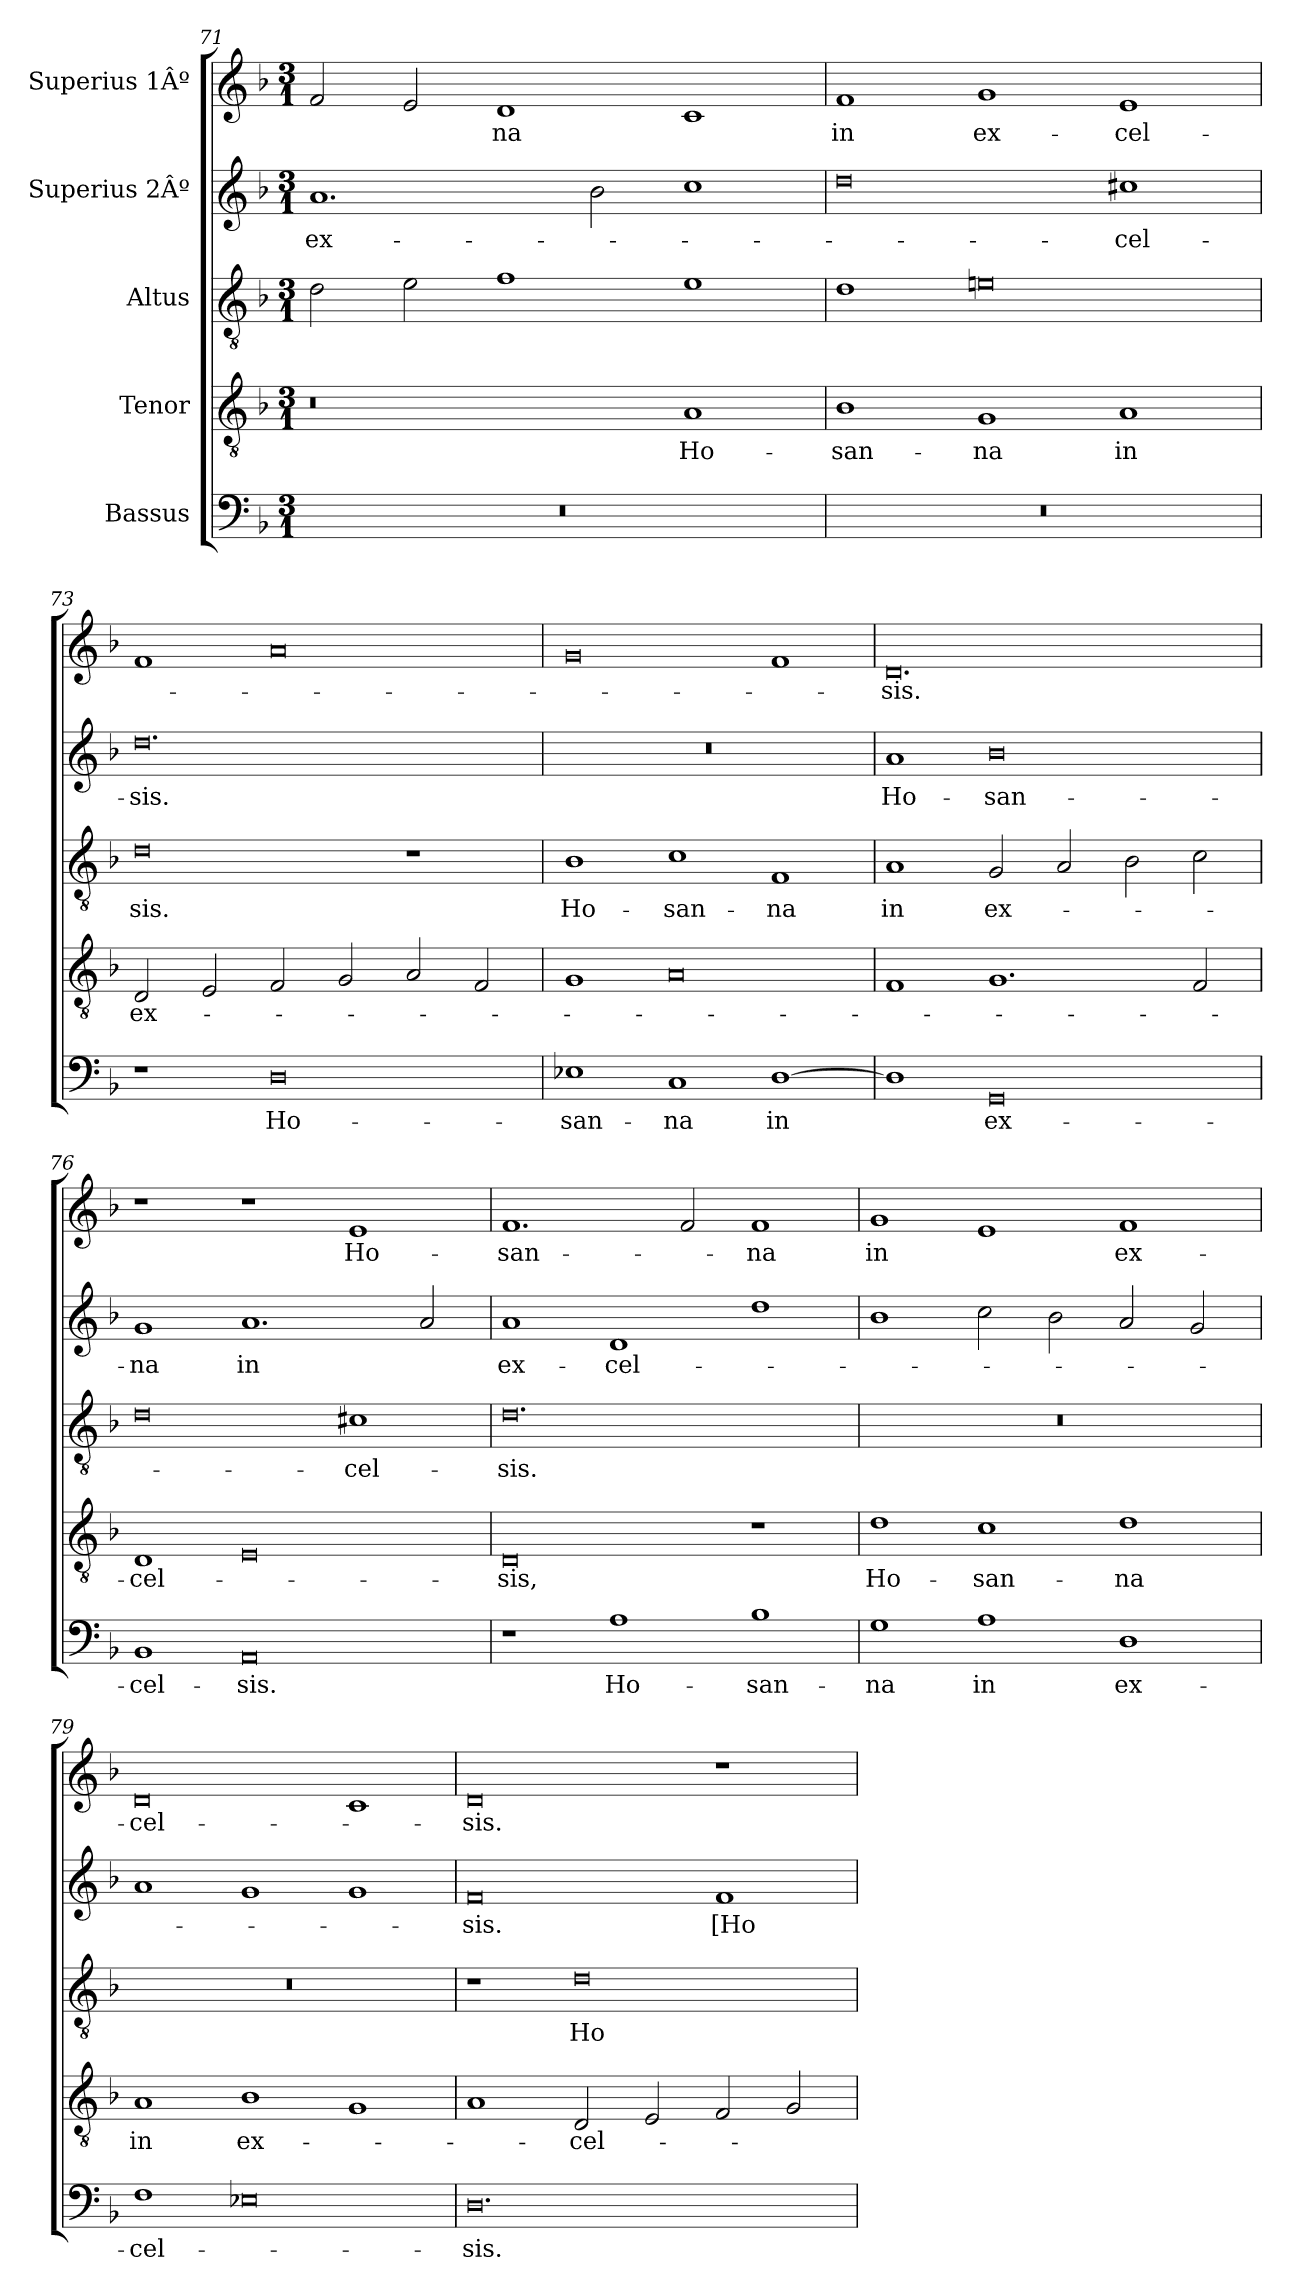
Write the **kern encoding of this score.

**kern	**text	**kern	**text	**kern	**text	**kern	**text	**kern	**text
*part5	*part5	*part4	*part4	*part3	*part3	*part2	*part2	*part1	*part1
*staff5	*staff5	*staff4	*staff4	*staff3	*staff3	*staff2	*staff2	*staff1	*staff1
*I"Bassus	*	*I"Tenor	*	*I"Altus	*	*I"Superius 2Âº	*	*I"Superius 1Âº	*
*clefF4	*	*clefGv2	*	*clefGv2	*	*clefG2	*	*clefG2	*
*k[b-]	*	*k[b-]	*	*k[b-]	*	*k[b-]	*	*k[b-]	*
*M3/1	*	*M3/1	*	*M3/1	*	*M3/1	*	*M3/1	*
=71	=71	=71	=71	=71	=71	=71	=71	=71	=71
0.r	.	0r	.	2d\	.	1.a/	ex-	2f/	.
.	.	.	.	2e\	.	.	.	2e/	.
.	.	.	.	1f\	.	.	.	1d/	-na
.	.	.	.	.	.	2b-\	.	.	.
.	.	1A/	Ho-	1e\	.	1cc\	.	1c/	.
=72	=72	=72	=72	=72	=72	=72	=72	=72	=72
0.r	.	1B-\	-san-	1d\	.	0dd\	.	1f/	in
.	.	1G/	-na	0en\	.	.	.	1g/	ex-
.	.	1A/	in	.	.	1cc#X\	-cel-	1e/	-cel-
=73	=73	=73	=73	=73	=73	=73	=73	=73	=73
1r	.	2D/	ex-	0d\	-sis.	0.dd\	-sis.	1f/	.
.	.	2E/	.	.	.	.	.	.	.
0D\	Ho-	2F/	.	.	.	.	.	0a/	.
.	.	2G/	.	.	.	.	.	.	.
.	.	2A/	.	1r	.	.	.	.	.
.	.	2F/	.	.	.	.	.	.	.
=74	=74	=74	=74	=74	=74	=74	=74	=74	=74
1E-X\	-san-	1G/	.	1B-\	Ho-	0.r	.	0g/	.
1C/	-na	0A/	.	1c\	-san-	.	.	.	.
[1D\	in	.	.	1F/	-na	.	.	1f/	.
=75	=75	=75	=75	=75	=75	=75	=75	=75	=75
1D\]	.	1F/	.	1A/	in	1a/	Ho-	0.d/	-sis.
0GG/	ex-	1.G/	.	2G/	ex-	0b-\	-san-	.	.
.	.	.	.	2A/	.	.	.	.	.
.	.	.	.	2B-\	.	.	.	.	.
.	.	2F/	.	2c\	.	.	.	.	.
=76	=76	=76	=76	=76	=76	=76	=76	=76	=76
1BB-/	-cel-	1D/	-cel-	0d\	.	1g/	-na	1r	.
0AA/	-sis.	0E/	.	.	.	1.a/	in	1r	.
.	.	.	.	1c#X\	-cel-	.	.	1e/	Ho-
.	.	.	.	.	.	2a/	.	.	.
=77	=77	=77	=77	=77	=77	=77	=77	=77	=77
1r	.	0D/	-sis,	0.d\	-sis.	1a/	ex-	1.f/	-san-
1A\	Ho-	.	.	.	.	1d/	-cel-	.	.
.	.	.	.	.	.	.	.	2f/	.
1B-\	-san-	1r	.	.	.	1dd\	.	1f/	-na
=78	=78	=78	=78	=78	=78	=78	=78	=78	=78
1G\	-na	1d\	Ho-	0.r	.	1b-\	.	1g/	in
1A\	in	1c\	-san-	.	.	2cc\	.	1e/	.
.	.	.	.	.	.	2b-\	.	.	.
1D\	ex-	1d\	-na	.	.	2a/	.	1f/	ex-
.	.	.	.	.	.	2g/	.	.	.
=79	=79	=79	=79	=79	=79	=79	=79	=79	=79
1F\	-cel-	1A/	in	0.r	.	1a/	.	0d/	-cel-
0E-X\	.	1B-\	ex-	.	.	1g/	.	.	.
.	.	1G/	.	.	.	1g/	.	1c/	.
=80	=80	=80	=80	=80	=80	=80	=80	=80	=80
0.D\	-sis.	1A/	.	1r	.	0f/	-sis.	0d/	-sis.
.	.	2D/	-cel-	0d\	Ho-	.	.	.	.
.	.	2E/	.	.	.	.	.	.	.
.	.	2F/	.	.	.	1f/	[Ho-	1r	.
.	.	2G/	.	.	.	.	.	.	.
=	=	=	=	=	=	=	=	=	=
*-	*-	*-	*-	*-	*-	*-	*-	*-	*-
